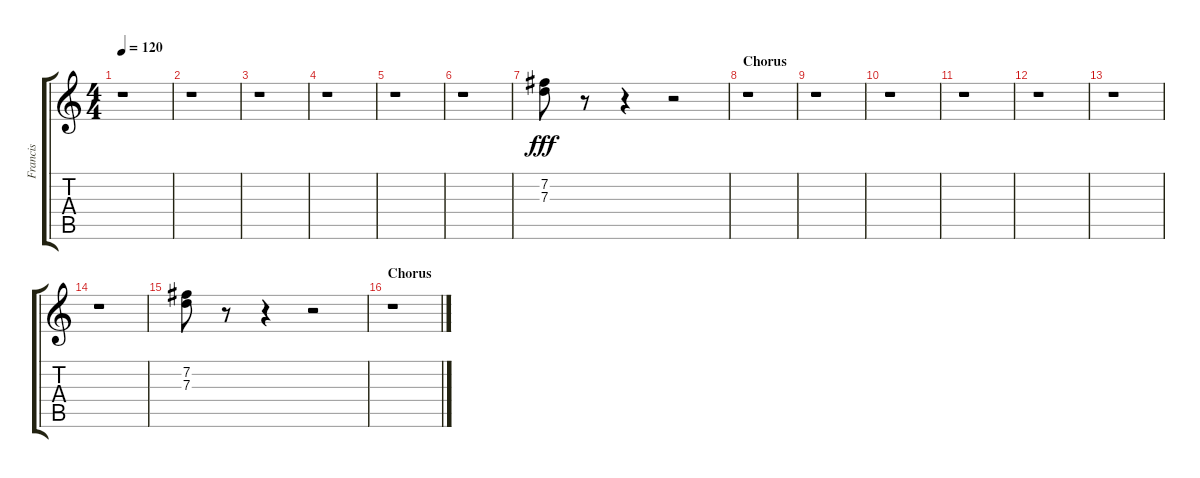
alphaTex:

\track ("Francis" "Francis") {instrument distortionguitar}
\staff {score tabs}
\tuning (E4 B3 G3 D3 A2 E2) {hide}
\ts (4 4)
\tempo 120
\clef g2
\ks c
r.1{dy fff} |
r.1 |
r.1 |
r.1 |
r.1 |
r.1 |
(7.2 7.3).8 r.8 r.4 r.2 |
\section ("" "Chorus")
r.1 |
r.1 |
r.1 |
r.1 |
r.1 |
r.1 |
r.1 |
(7.2 7.3).8 r.8 r.4 r.2 |
\section ("" "Chorus")
r.1
